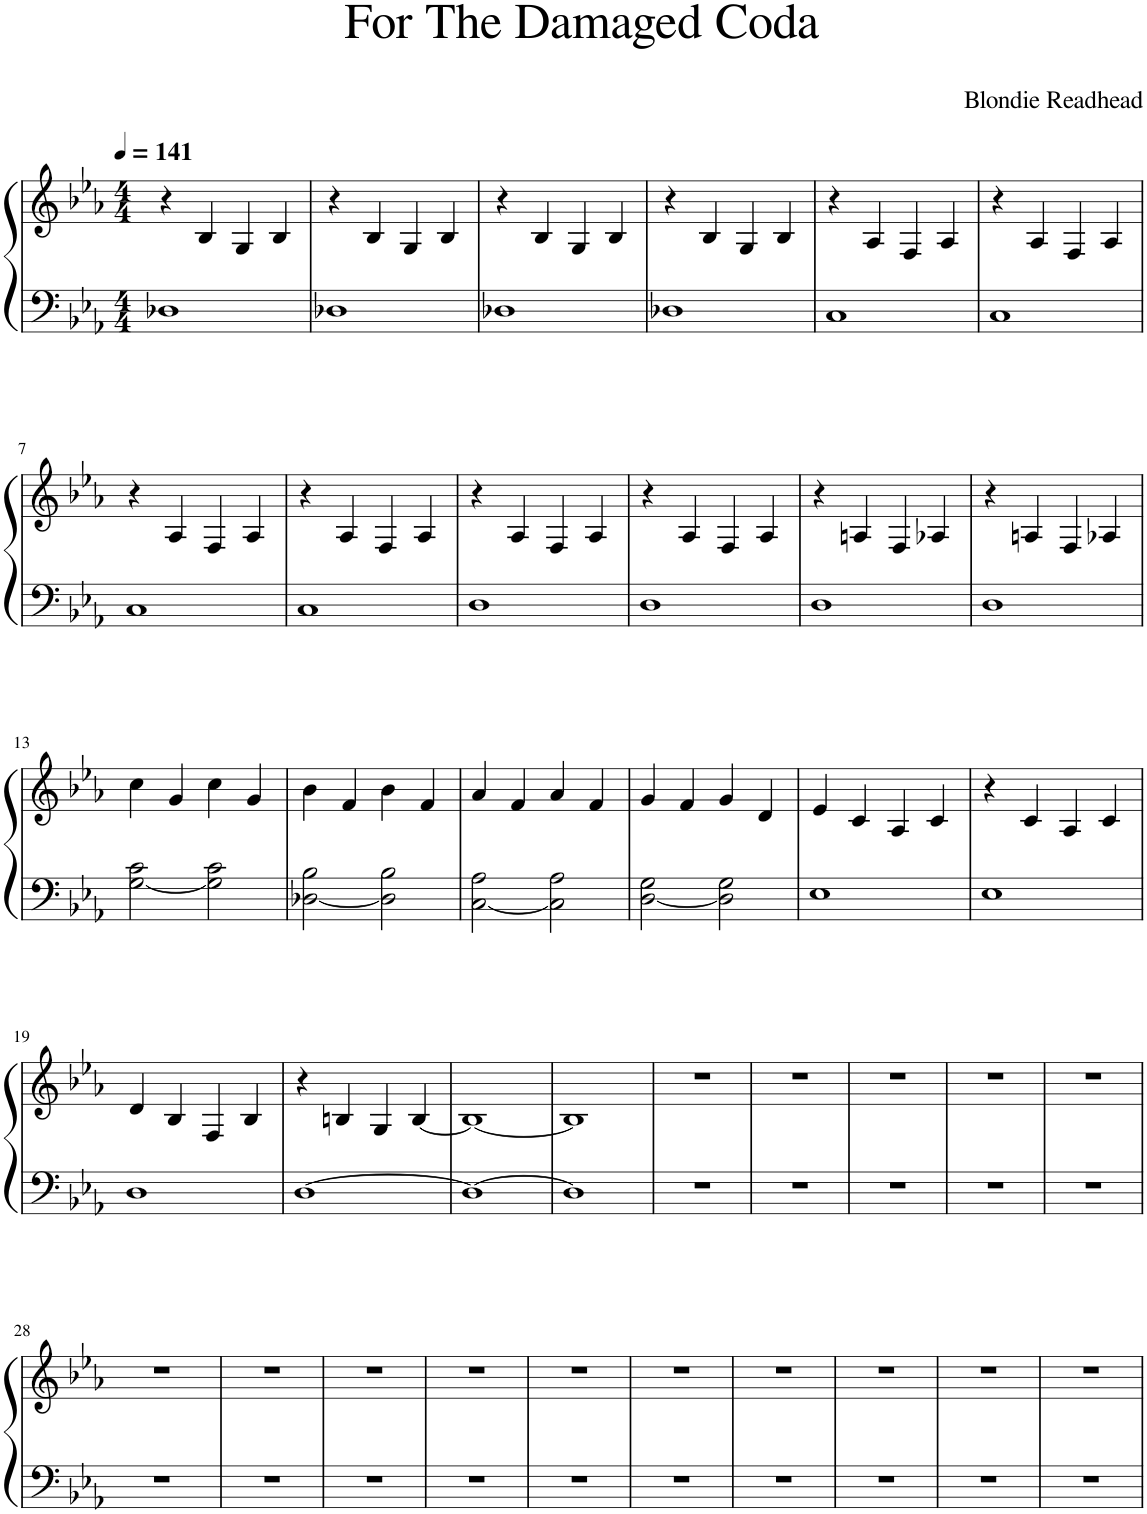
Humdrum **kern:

**kern	**kern
*part1	*part1
*staff2	*staff1
*I"Piano	*
*I'Pno.	*
*clefF4	*clefG2
*k[b-e-a-]	*k[b-e-a-]
*M4/4	*M4/4
*MM141	*MM141
=1	=1
1D-X	4r
.	4B-/
.	4G/
.	4B-/
=2	=2
1D-X	4r
.	4B-/
.	4G/
.	4B-/
=3	=3
1D-X	4r
.	4B-/
.	4G/
.	4B-/
=4	=4
1D-X	4r
.	4B-/
.	4G/
.	4B-/
=5	=5
1C	4r
.	4A-/
.	4F/
.	4A-/
=6	=6
1C	4r
.	4A-/
.	4F/
.	4A-/
!!LO:LB:g=z
=7	=7
1C	4r
.	4A-/
.	4F/
.	4A-/
=8	=8
1C	4r
.	4A-/
.	4F/
.	4A-/
=9	=9
1D	4r
.	4A-/
.	4F/
.	4A-/
=10	=10
1D	4r
.	4A-/
.	4F/
.	4A-/
=11	=11
1D	4r
.	4An/
.	4F/
.	4A-X/
=12	=12
1D	4r
.	4An/
.	4F/
.	4A-X/
!!LO:LB:g=z
=13	=13
[2G\ 2c\	4cc\
.	4g/
2G\] 2c\	4cc\
.	4g/
=14	=14
[2D-X\ 2B-\	4b-\
.	4f/
2D-\] 2B-\	4b-\
.	4f/
=15	=15
[2C\ 2A-\	4a-/
.	4f/
2C\] 2A-\	4a-/
.	4f/
=16	=16
[2D\ 2G\	4g/
.	4f/
2D\] 2G\	4g/
.	4d/
=17	=17
1E-	4e-/
.	4c/
.	4A-/
.	4c/
=18	=18
1E-	4r
.	4c/
.	4A-/
.	4c/
!!LO:LB:g=z
=19	=19
1D	4d/
.	4B-/
.	4F/
.	4B-/
=20	=20
[1D	4r
.	4Bn/
.	4G/
.	[4B/
=21	=21
1D_	1B_
=22	=22
1D]	1B]
=23	=23
1r	1r
=24	=24
1r	1r
=25	=25
1r	1r
=26	=26
1r	1r
=27	=27
1r	1r
!!LO:LB:g=z
=28	=28
1r	1r
=29	=29
1r	1r
=30	=30
1r	1r
=31	=31
1r	1r
=32	=32
1r	1r
=33	=33
1r	1r
=34	=34
1r	1r
=35	=35
1r	1r
=36	=36
1r	1r
=37	=37
1r	1r
=	=
*-	*-
